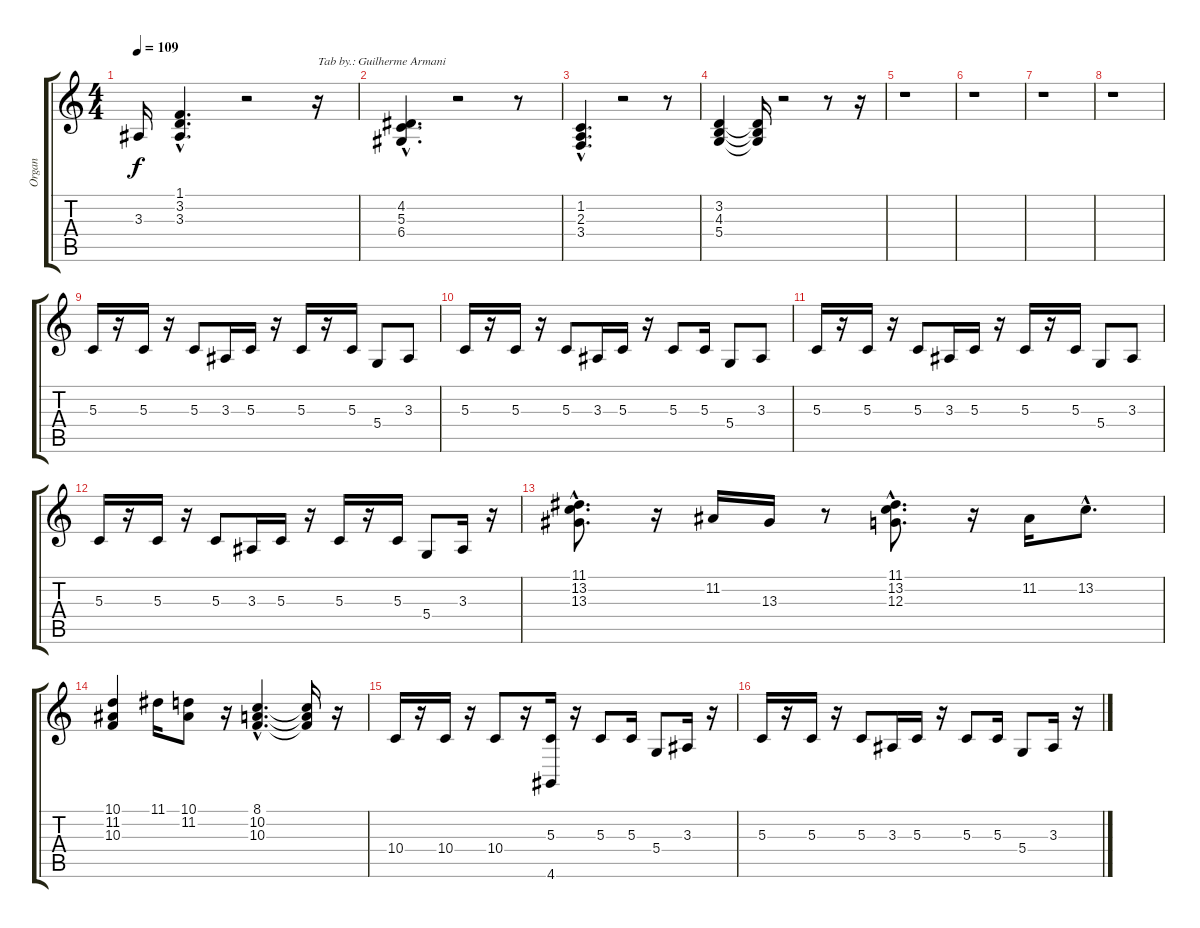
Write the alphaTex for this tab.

\track ("Organ" "Organ") {instrument drawbarorgan}
\staff {score tabs}
\tuning (E4 B3 G3 D3 A2 E2) {hide}
\ts (4 4)
\tempo 109
\clef g2
\ks c
3.3.16{dy f instrument drawbarorgan} (1.1{hac} 3.2{hac} 3.3{hac}).4{d} r.2 r.16{txt "Tab by.: Guilherme Armani"} |
(4.2{hac} 5.3{hac} 6.4{hac}).4{d} r.2 r.8 |
(1.2{hac} 2.3{hac} 3.4{hac}).4{d} r.2 r.8 |
(3.2 4.3 5.4).4 (3.2{t} 4.3{t} 5.4{t}).16 r.2 r.8 r.16 |
r.1 |
r.1 |
r.1 |
r.1 |
5.3.16 r.16 5.3.16 r.16 5.3.8 3.3.16 5.3.16 r.16 5.3.16 r.16 5.3.16 5.4.8 3.3.8 |
5.3.16 r.16 5.3.16 r.16 5.3.8 3.3.16 5.3.16 r.16 5.3.8 5.3.16 5.4.8 3.3.8 |
5.3.16 r.16 5.3.16 r.16 5.3.8 3.3.16 5.3.16 r.16 5.3.16 r.16 5.3.16 5.4.8 3.3.8 |
5.3.16 r.16 5.3.16 r.16 5.3.8 3.3.16 5.3.16 r.16 5.3.16 r.16 5.3.16 5.4.8 3.3.16 r.16 |
(11.1{hac} 13.2{hac} 13.3{hac}).8{d} r.16 11.2.16 13.3.16 r.8 (11.1{hac} 13.2{hac} 12.3{hac}).8{d} r.16 11.2.16 13.2{hac}.8{d} |
(10.1 11.2 10.3).4 11.1.16 (10.1 11.2).8 r.16 (8.1{hac} 10.2{hac} 10.3{hac}).4{d} (8.1{t} 10.2{t} 10.3{t}).16 r.16 |
10.4.16 r.16 10.4.16 r.16 10.4.8 r.16 (5.3 4.6).16 r.16 5.3.8 5.3.16 5.4.8 3.3.16 r.16 |
5.3.16 r.16 5.3.16 r.16 5.3.8 3.3.16 5.3.16 r.16 5.3.8 5.3.16 5.4.8 3.3.16 r.16
